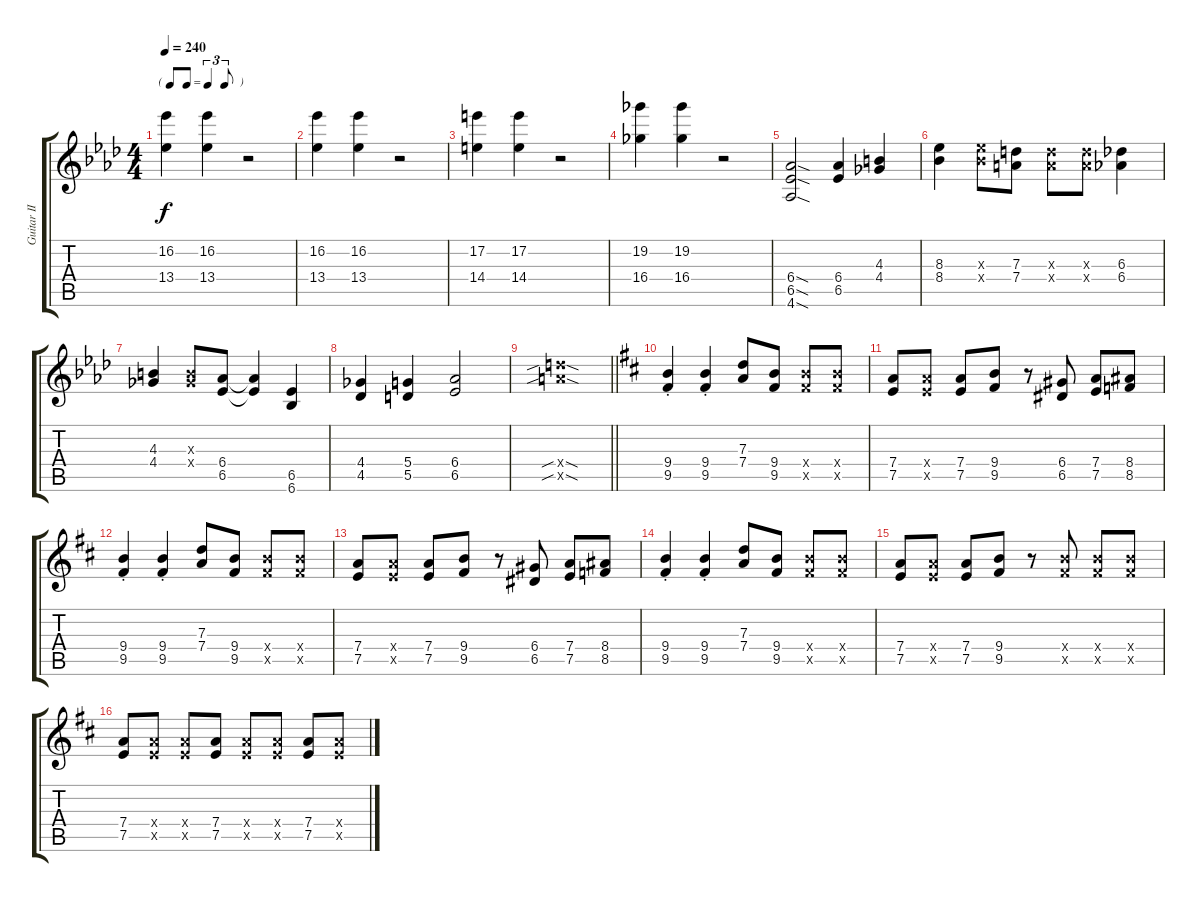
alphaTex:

\track ("Guitar II (Nakano Azusa)" "Guitar II ") {instrument distortionguitar}
\staff {score tabs}
\tuning (E4 B3 G3 D3 A2 E2) {hide}
\ts (4 4)
\tf triplet8th
\tempo 240
\clef g2
\ks ab
(16.2 13.4).4{dy f} (16.2 13.4).4 r.2 |
(16.2 13.4).4 (16.2 13.4).4 r.2 |
(17.2 14.4).4 (17.2 14.4).4 r.2 |
(19.2 16.4).4 (19.2 16.4).4 r.2 |
(6.4{sod} 6.5{sod} 4.6{sod}).2 (6.4 6.5).4 (4.3 4.4).4 |
(8.3 8.4).4 (8.3{x} 8.4{x}).8 (7.3 7.4).8 (7.3{x} 7.4{x}).8 (7.3{x} 7.4{x}).8 (6.3 6.4).4 |
(4.3 4.4).4 (4.3{x} 4.4{x}).8 (6.4 6.5).8 (6.4{t} 6.5{t}).4 (6.5 6.6).4 |
(4.4 4.5).4 (5.4 5.5).4 (6.4 6.5).2 |
\barLineRight lightlight
(12.4{sib sod x} 12.5{sib sod x}).1 |
\ks d
(9.4{st} 9.5{st}).4 (9.4{st} 9.5{st}).4 (7.3 7.4).8 (9.4 9.5).8 (9.4{x} 9.5{x}).8 (9.4{x} 9.5{x}).8 |
(7.4 7.5).8 (7.4{x} 7.5{x}).8 (7.4 7.5).8 (9.4 9.5).8 r.8 (6.4 6.5).8 (7.4 7.5).8 (8.4 8.5).8 |
(9.4{st} 9.5{st}).4 (9.4{st} 9.5{st}).4 (7.3 7.4).8 (9.4 9.5).8 (9.4{x} 9.5{x}).8 (9.4{x} 9.5{x}).8 |
(7.4 7.5).8 (7.4{x} 7.5{x}).8 (7.4 7.5).8 (9.4 9.5).8 r.8 (6.4 6.5).8 (7.4 7.5).8 (8.4 8.5).8 |
(9.4{st} 9.5{st}).4 (9.4{st} 9.5{st}).4 (7.3 7.4).8 (9.4 9.5).8 (9.4{x} 9.5{x}).8 (9.4{x} 9.5{x}).8 |
(7.4 7.5).8 (7.4{x} 7.5{x}).8 (7.4 7.5).8 (9.4 9.5).8 r.8 (9.4{x} 9.5{x}).8 (9.4{x} 9.5{x}).8 (9.4{x} 9.5{x}).8 |
(7.4 7.5).8 (7.4{x} 7.5{x}).8 (7.4{x} 7.5{x}).8 (7.4 7.5).8 (7.4{x} 7.5{x}).8 (7.4{x} 7.5{x}).8 (7.4 7.5).8 (7.4{x} 7.5{x}).8
